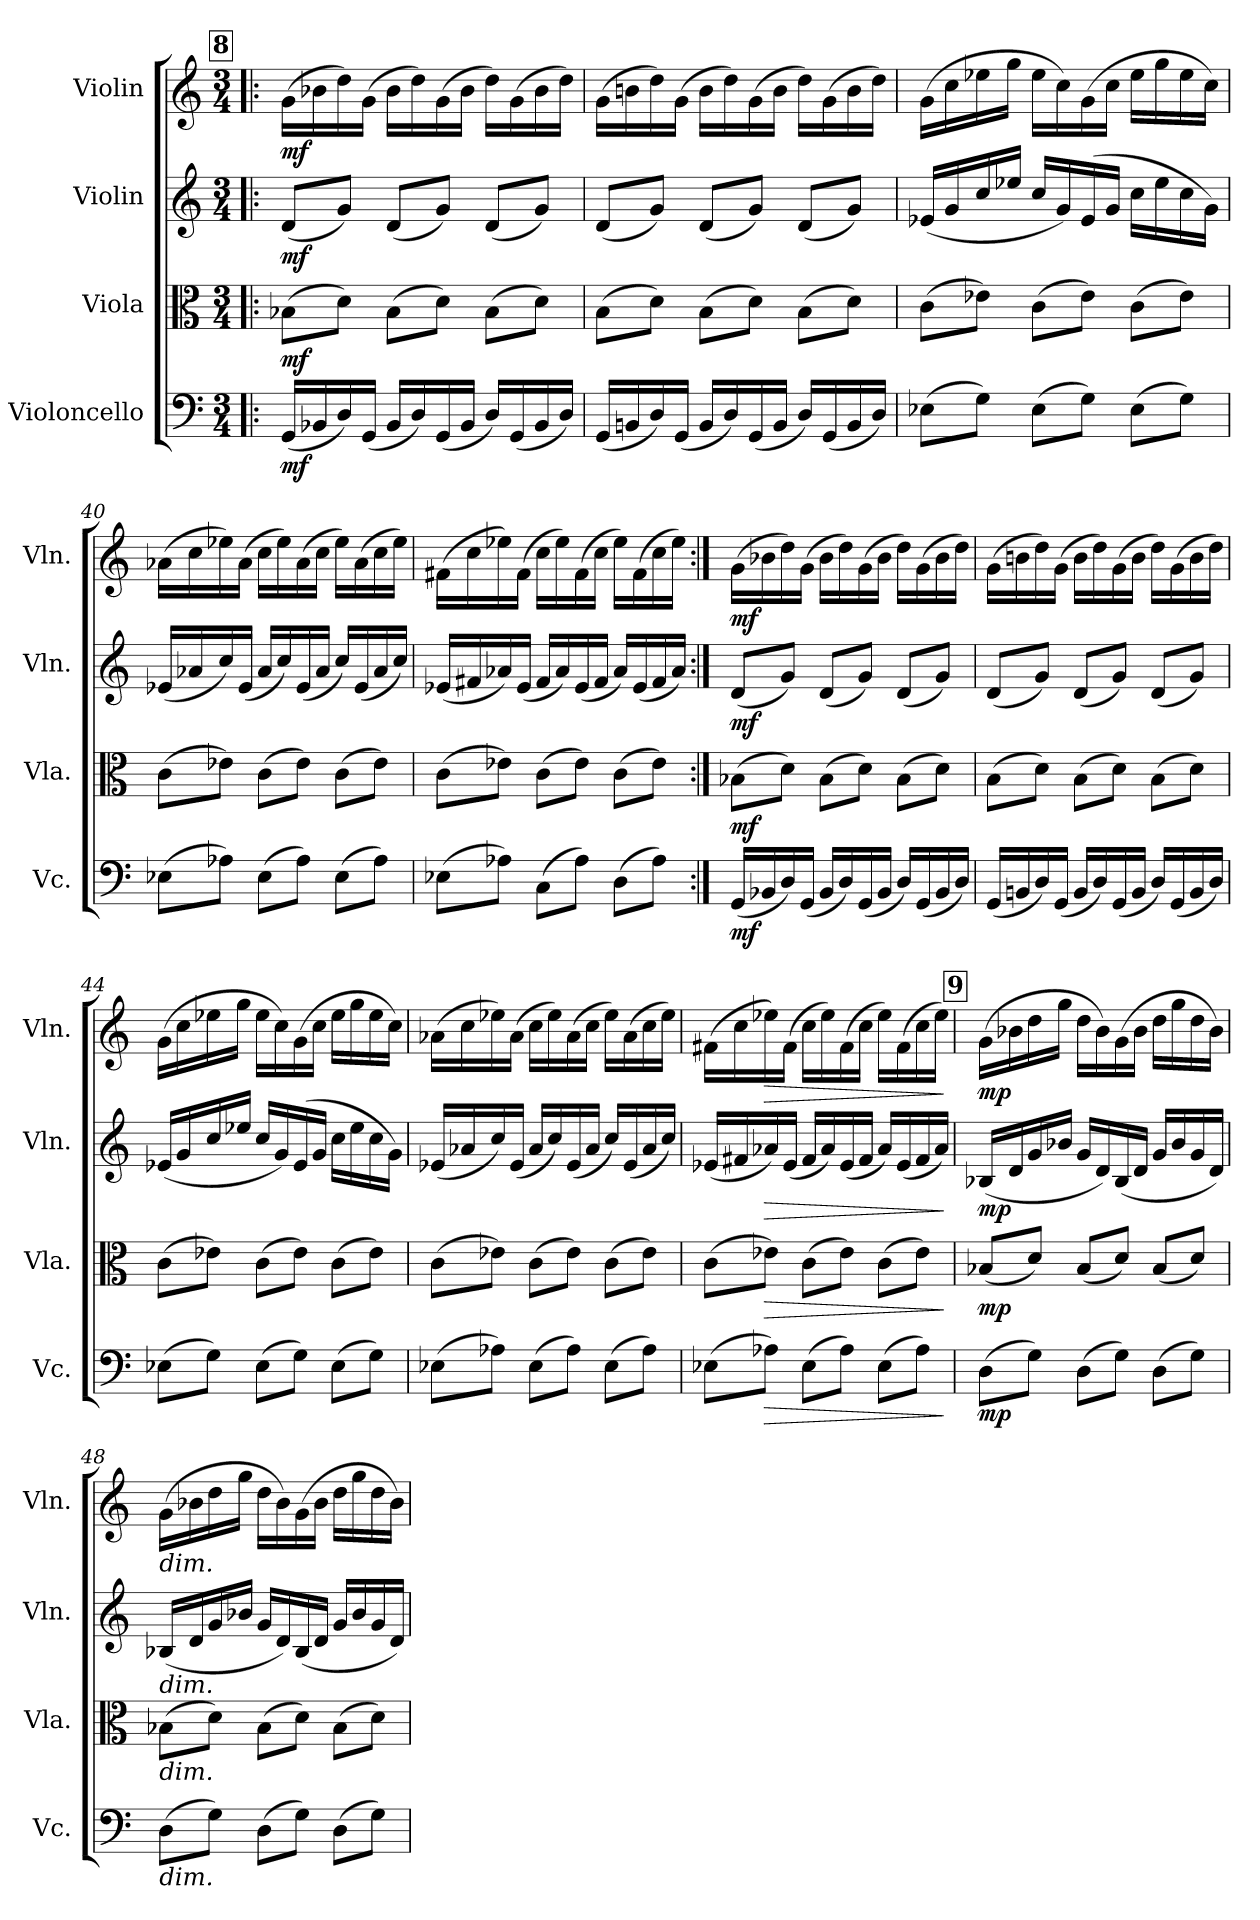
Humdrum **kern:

**kern	**dynam	**kern	**dynam	**kern	**dynam	**kern	**dynam
*part4	*part4	*part3	*part3	*part2	*part2	*part1	*part1
*staff4	*staff4	*staff3	*staff3	*staff2	*staff2	*staff1	*staff1
*I"Violoncello	*	*I"Viola	*	*I"Violin	*	*I"Violin	*
*I'Vc.	*	*I'Vla.	*	*I'Vln.	*	*I'Vln.	*
*clefF4	*	*clefC3	*	*clefG2	*	*clefG2	*
*k[]	*	*k[]	*	*k[]	*	*k[]	*
*M3/4	*	*M3/4	*	*M3/4	*	*M3/4	*
!!LO:REH:place=s1:a:B:fs=14:t=8
=37!|:	=37!|:	=37!|:	=37!|:	=37!|:	=37!|:	=37!|:	=37!|:
!	!LO:DY:b	!	!LO:DY:b	!	!LO:DY:b	!	!LO:DY:b
(<16GG/LL	mf	(>8B-X\L	mf	(<8d/L	mf	(>16g\LL	mf
16BB-X/	.	.	.	.	.	16b-X\	.
16D/)	.	8d\J)	.	8g/J)	.	16dd\)	.
(<16GG/JJ	.	.	.	.	.	(>16g\JJ	.
16BB-/LL	.	(>8B-\L	.	(<8d/L	.	16b-\LL	.
16D/)	.	.	.	.	.	16dd\)	.
(<16GG/	.	8d\J)	.	8g/J)	.	(>16g\	.
16BB-/JJ	.	.	.	.	.	16b-\JJ	.
16D/LL)	.	(>8B-\L	.	(<8d/L	.	16dd\LL)	.
(<16GG/	.	.	.	.	.	(>16g\	.
16BB-/	.	8d\J)	.	8g/J)	.	16b-\	.
16D/JJ)	.	.	.	.	.	16dd\JJ)	.
=38	=38	=38	=38	=38	=38	=38	=38
(<16GG/LL	.	(>8B\L	.	(<8d/L	.	(>16g\LL	.
16BBn/	.	.	.	.	.	16bn\	.
16D/)	.	8d\J)	.	8g/J)	.	16dd\)	.
(<16GG/JJ	.	.	.	.	.	(>16g\JJ	.
16BB/LL	.	(>8B\L	.	(<8d/L	.	16b\LL	.
16D/)	.	.	.	.	.	16dd\)	.
(<16GG/	.	8d\J)	.	8g/J)	.	(>16g\	.
16BB/JJ	.	.	.	.	.	16b\JJ	.
16D/LL)	.	(>8B\L	.	(<8d/L	.	16dd\LL)	.
(<16GG/	.	.	.	.	.	(>16g\	.
16BB/	.	8d\J)	.	8g/J)	.	16b\	.
16D/JJ)	.	.	.	.	.	16dd\JJ)	.
!!LO:LB:g=z
=39	=39	=39	=39	=39	=39	=39	=39
(>8E-X\L	.	(>8c\L	.	(<16e-X/LL	.	(>16g\LL	.
.	.	.	.	16g/	.	16cc\	.
8G\J)	.	8e-X\J)	.	16cc/	.	16ee-X\	.
.	.	.	.	16ee-X/JJ	.	16gg\JJ	.
(>8E-\L	.	(>8c\L	.	16cc/LL	.	16ee-\LL	.
.	.	.	.	16g/)	.	16cc\)	.
8G\J)	.	8e-\J)	.	(>16e-/	.	(>16g\	.
.	.	.	.	16g/JJ	.	16cc\JJ	.
(>8E-\L	.	(>8c\L	.	16cc\LL	.	16ee-\LL	.
.	.	.	.	16ee-\	.	16gg\	.
8G\J)	.	8e-\J)	.	16cc\	.	16ee-\	.
.	.	.	.	16g\JJ)	.	16cc\JJ)	.
=40	=40	=40	=40	=40	=40	=40	=40
(>8E-X\L	.	(>8c\L	.	(<16e-X/LL	.	(>16a-X\LL	.
.	.	.	.	16a-X/	.	16cc\	.
8A-X\J)	.	8e-X\J)	.	16cc/)	.	16ee-X\)	.
.	.	.	.	(<16e-/JJ	.	(>16a-\JJ	.
(>8E-\L	.	(>8c\L	.	16a-/LL	.	16cc\LL	.
.	.	.	.	16cc/)	.	16ee-\)	.
8A-\J)	.	8e-\J)	.	(<16e-/	.	(>16a-\	.
.	.	.	.	16a-/JJ	.	16cc\JJ	.
(>8E-\L	.	(>8c\L	.	16cc/LL)	.	16ee-\LL)	.
.	.	.	.	(<16e-/	.	(>16a-\	.
8A-\J)	.	8e-\J)	.	16a-/	.	16cc\	.
.	.	.	.	16cc/JJ)	.	16ee-\JJ)	.
=41	=41	=41	=41	=41	=41	=41	=41
(>8E-X\L	.	(>8c\L	.	(<16e-X/LL	.	(>16f#X\LL	.
.	.	.	.	16f#X/	.	16cc\	.
8A-X\J)	.	8e-X\J)	.	16a-X/)	.	16ee-X\)	.
.	.	.	.	(<16e-/JJ	.	(>16f#\JJ	.
(>8C\L	.	(>8c\L	.	16f#/LL	.	16cc\LL	.
.	.	.	.	16a-/)	.	16ee-\)	.
8A-\J)	.	8e-\J)	.	(<16e-/	.	(>16f#\	.
.	.	.	.	16f#/JJ	.	16cc\JJ	.
(>8D\L	.	(>8c\L	.	16a-/LL)	.	16ee-\LL)	.
.	.	.	.	(<16e-/	.	(>16f#\	.
8A-\J)	.	8e-\J)	.	16f#/	.	16cc\	.
.	.	.	.	16a-/JJ)	.	16ee-\JJ)	.
=42:|!	=42:|!	=42:|!	=42:|!	=42:|!	=42:|!	=42:|!	=42:|!
!	!LO:DY:b	!	!LO:DY:b	!	!LO:DY:b	!	!LO:DY:b
(<16GG/LL	mf	(>8B-X\L	mf	(<8d/L	mf	(>16g\LL	mf
16BB-X/	.	.	.	.	.	16b-X\	.
16D/)	.	8d\J)	.	8g/J)	.	16dd\)	.
(<16GG/JJ	.	.	.	.	.	(>16g\JJ	.
16BB-/LL	.	(>8B-\L	.	(<8d/L	.	16b-\LL	.
16D/)	.	.	.	.	.	16dd\)	.
(<16GG/	.	8d\J)	.	8g/J)	.	(>16g\	.
16BB-/JJ	.	.	.	.	.	16b-\JJ	.
16D/LL)	.	(>8B-\L	.	(<8d/L	.	16dd\LL)	.
(<16GG/	.	.	.	.	.	(>16g\	.
16BB-/	.	8d\J)	.	8g/J)	.	16b-\	.
16D/JJ)	.	.	.	.	.	16dd\JJ)	.
!!LO:LB:g=z
=43	=43	=43	=43	=43	=43	=43	=43
(<16GG/LL	.	(>8B\L	.	(<8d/L	.	(>16g\LL	.
16BBn/	.	.	.	.	.	16bn\	.
16D/)	.	8d\J)	.	8g/J)	.	16dd\)	.
(<16GG/JJ	.	.	.	.	.	(>16g\JJ	.
16BB/LL	.	(>8B\L	.	(<8d/L	.	16b\LL	.
16D/)	.	.	.	.	.	16dd\)	.
(<16GG/	.	8d\J)	.	8g/J)	.	(>16g\	.
16BB/JJ	.	.	.	.	.	16b\JJ	.
16D/LL)	.	(>8B\L	.	(<8d/L	.	16dd\LL)	.
(<16GG/	.	.	.	.	.	(>16g\	.
16BB/	.	8d\J)	.	8g/J)	.	16b\	.
16D/JJ)	.	.	.	.	.	16dd\JJ)	.
=44	=44	=44	=44	=44	=44	=44	=44
(>8E-X\L	.	(>8c\L	.	(<16e-X/LL	.	(>16g\LL	.
.	.	.	.	16g/	.	16cc\	.
8G\J)	.	8e-X\J)	.	16cc/	.	16ee-X\	.
.	.	.	.	16ee-X/JJ	.	16gg\JJ	.
(>8E-\L	.	(>8c\L	.	16cc/LL	.	16ee-\LL	.
.	.	.	.	16g/)	.	16cc\)	.
8G\J)	.	8e-\J)	.	(>16e-/	.	(>16g\	.
.	.	.	.	16g/JJ	.	16cc\JJ	.
(>8E-\L	.	(>8c\L	.	16cc\LL	.	16ee-\LL	.
.	.	.	.	16ee-\	.	16gg\	.
8G\J)	.	8e-\J)	.	16cc\	.	16ee-\	.
.	.	.	.	16g\JJ)	.	16cc\JJ)	.
=45	=45	=45	=45	=45	=45	=45	=45
(>8E-X\L	.	(>8c\L	.	(<16e-X/LL	.	(>16a-X\LL	.
.	.	.	.	16a-X/	.	16cc\	.
8A-X\J)	.	8e-X\J)	.	16cc/)	.	16ee-X\)	.
.	.	.	.	(<16e-/JJ	.	(>16a-\JJ	.
(>8E-\L	.	(>8c\L	.	16a-/LL	.	16cc\LL	.
.	.	.	.	16cc/)	.	16ee-\)	.
8A-\J)	.	8e-\J)	.	(<16e-/	.	(>16a-\	.
.	.	.	.	16a-/JJ	.	16cc\JJ	.
(>8E-\L	.	(>8c\L	.	16cc/LL)	.	16ee-\LL)	.
.	.	.	.	(<16e-/	.	(>16a-\	.
8A-\J)	.	8e-\J)	.	16a-/	.	16cc\	.
.	.	.	.	16cc/JJ)	.	16ee-\JJ)	.
=46	=46	=46	=46	=46	=46	=46	=46
(>8E-X\L	.	(>8c\L	.	(<16e-X/LL	.	(>16f#X\LL	.
.	.	.	.	16f#X/	.	16cc\	.
!	!LO:HP:b	!	!LO:HP:b	!	!LO:HP:b	!	!LO:HP:b
8A-X\J)	>	8e-X\J)	>	16a-X/)	>	16ee-X\)	>
.	.	.	.	(<16e-/JJ	.	(>16f#\JJ	.
(>8E-\L	.	(>8c\L	.	16f#/LL	.	16cc\LL	.
.	.	.	.	16a-/)	.	16ee-\)	.
8A-\J)	.	8e-\J)	.	(<16e-/	.	(>16f#\	.
.	.	.	.	16f#/JJ	.	16cc\JJ	.
(>8E-\L	.	(>8c\L	.	16a-/LL)	.	16ee-\LL)	.
.	.	.	.	(<16e-/	.	(>16f#\	.
8A-\J)	.	8e-\J)	.	16f#/	.	16cc\	.
.	.	.	.	16a-/JJ)	.	16ee-\JJ)	.
.	]	.	]	.	]	.	]
!!LO:LB:g=z
!!LO:REH:place=s1:a:B:fs=14:t=9
=47	=47	=47	=47	=47	=47	=47	=47
!	!LO:DY:b	!	!LO:DY:b	!	!LO:DY:b	!	!LO:DY:b
(>8D\L	mp	(<8B-X/L	mp	(<16B-X/LL	mp	(>16g\LL	mp
.	.	.	.	16d/	.	16b-X\	.
8G\J)	.	8d/J)	.	16g/	.	16dd\	.
.	.	.	.	16b-X/JJ	.	16gg\JJ	.
(>8D\L	.	(<8B-/L	.	16g/LL	.	16dd\LL	.
.	.	.	.	16d/)	.	16b-\)	.
8G\J)	.	8d/J)	.	(<16B-/	.	(>16g\	.
.	.	.	.	16d/JJ	.	16b-\JJ	.
(>8D\L	.	(<8B-/L	.	16g/LL	.	16dd\LL	.
.	.	.	.	16b-/	.	16gg\	.
8G\J)	.	8d/J)	.	16g/	.	16dd\	.
.	.	.	.	16d/JJ)	.	16b-\JJ)	.
=48	=48	=48	=48	=48	=48	=48	=48
!	!	!	!	!	!	!LO:TX:b:i:t=dim.	!
!	!	!	!	!LO:TX:b:i:t=dim.	!	!	!
!	!	!LO:TX:b:i:t=dim.	!	!	!	!	!
!LO:TX:b:i:t=dim.	!	!	!	!	!	!	!
(>8D\L	.	(>8B-X\L	.	(<16B-X/LL	.	(>16g\LL	.
.	.	.	.	16d/	.	16b-X\	.
8G\J)	.	8d\J)	.	16g/	.	16dd\	.
.	.	.	.	16b-X/JJ	.	16gg\JJ	.
(>8D\L	.	(>8B-\L	.	16g/LL	.	16dd\LL	.
.	.	.	.	16d/)	.	16b-\)	.
8G\J)	.	8d\J)	.	(<16B-/	.	(>16g\	.
.	.	.	.	16d/JJ	.	16b-\JJ	.
(>8D\L	.	(>8B-\L	.	16g/LL	.	16dd\LL	.
.	.	.	.	16b-/	.	16gg\	.
8G\J)	.	8d\J)	.	16g/	.	16dd\	.
.	.	.	.	16d/JJ)	.	16b-\JJ)	.
=	=	=	=	=	=	=	=
*-	*-	*-	*-	*-	*-	*-	*-
